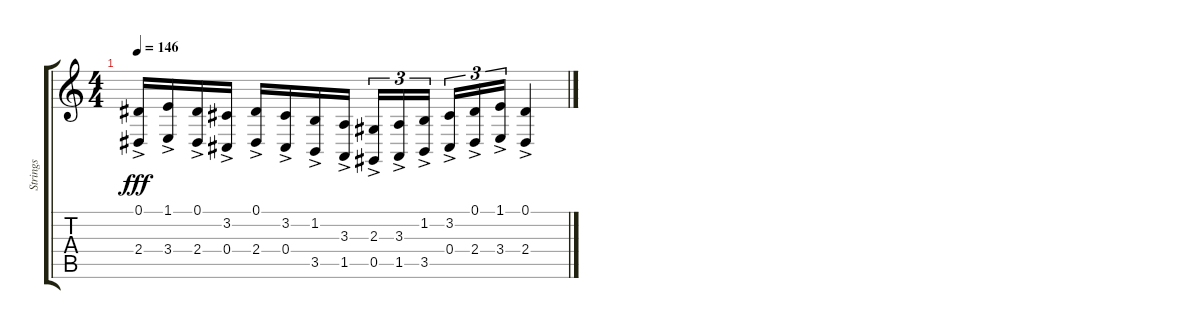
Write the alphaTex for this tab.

\track ("Strings" "Strings") {instrument stringensemble1}
\staff {score tabs}
\tuning (Eb4 Bb3 Gb3 Db3 Ab2 Eb2) {hide}
\ts (4 4)
\tempo 146
\clef g2
\ks c
(0.1 2.4{ac}).16{dy fff} (1.1 3.4{ac}).16 (0.1 2.4{ac}).16 (3.2 0.4{ac}).16 (0.1 2.4{ac}).16 (3.2 0.4{ac}).16 (1.2 3.5{ac}).16 (3.3 1.5{ac}).16 (2.3 0.5{ac}).16{tu (3 2)} (3.3 1.5{ac}).16{tu (3 2)} (1.2 3.5{ac}).16{tu (3 2)} (3.2 0.4{ac}).16{tu (3 2)} (0.1 2.4{ac}).16{tu (3 2)} (1.1 3.4{ac}).16{tu (3 2)} (0.1 2.4{ac}).4
